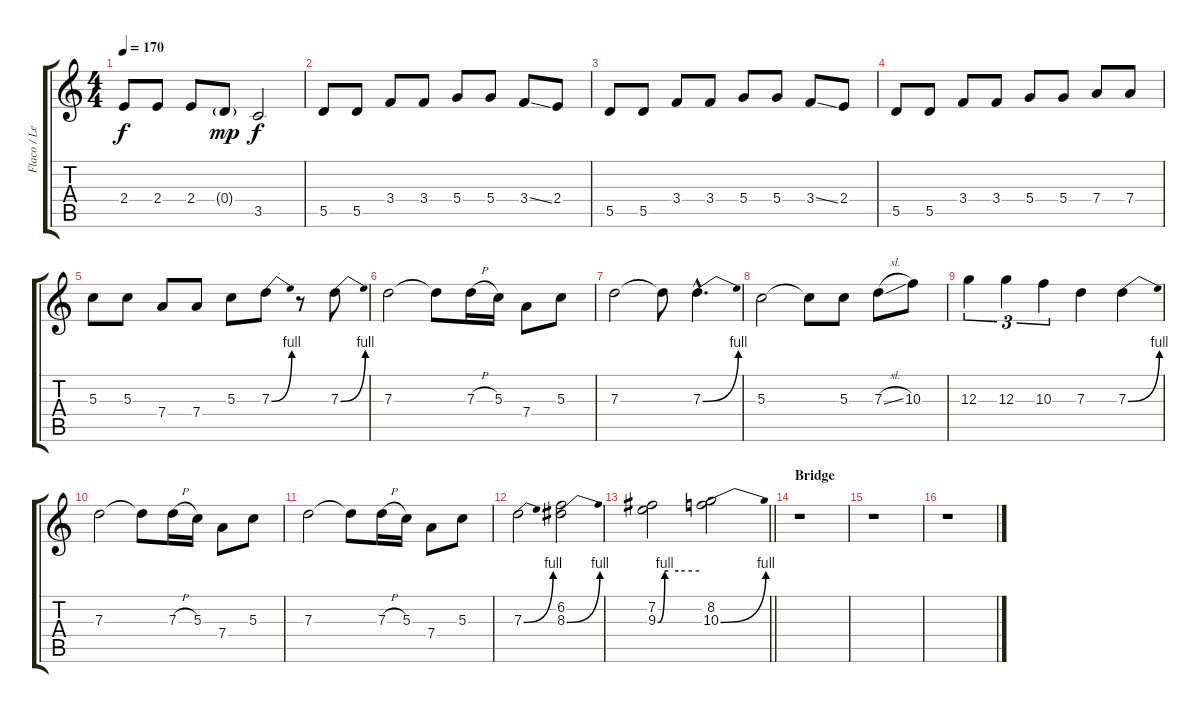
\track ("Flaco / Lead guitar" "Flaco / Le") {instrument distortionguitar}
\staff {score tabs}
\tuning (E4 B3 G3 D3 A2 E2) {hide}
\ts (4 4)
\tempo 170
\clef g2
\ks c
2.4.8{dy f} 2.4.8 2.4.8 0.4{g}.8{dy mp} 3.5.2{dy f} |
5.5.8 5.5.8 3.4.8 3.4.8 5.4.8 5.4.8 3.4{ss}.8 2.4.8 |
5.5.8 5.5.8 3.4.8 3.4.8 5.4.8 5.4.8 3.4{ss}.8 2.4.8 |
5.5.8 5.5.8 3.4.8 3.4.8 5.4.8 5.4.8 7.4.8 7.4.8 |
5.3.8 5.3.8 7.4.8 7.4.8 5.3.8 7.3{be (bend 0 0 60 4)}.8 r.8 7.3{be (bend 0 0 60 4)}.8 |
7.3.2 7.3{t}.8 7.3{h}.16 5.3.16 7.4.8 5.3.8 |
7.3.2 7.3{t}.8 7.3{be (bend 0 0 60 4) hac}.4{d} |
5.3.2 5.3{t}.8 5.3.8 7.3{sl}.8 10.3.8 |
12.3.4{tu (3 2)} 12.3.4{tu (3 2)} 10.3.4{tu (3 2)} 7.3.4 7.3{be (bend 0 0 60 4)}.4 |
7.3.2 7.3{t}.8 7.3{h}.16 5.3.16 7.4.8 5.3.8 |
7.3.2 7.3{t}.8 7.3{h}.16 5.3.16 7.4.8 5.3.8 |
7.3{be (bend 0 0 60 4)}.2 (6.2 8.3{be (bend 0 0 60 4)}).2 |
\barLineRight lightlight
(7.2 9.3{be (custom 0 0 10 4 15 4 30 4 60 4)}).2 (8.2 10.3{be (bend 0 0 60 4)}).2 |
\section ("" "Bridge")
r.1 |
r.1 |
r.1
